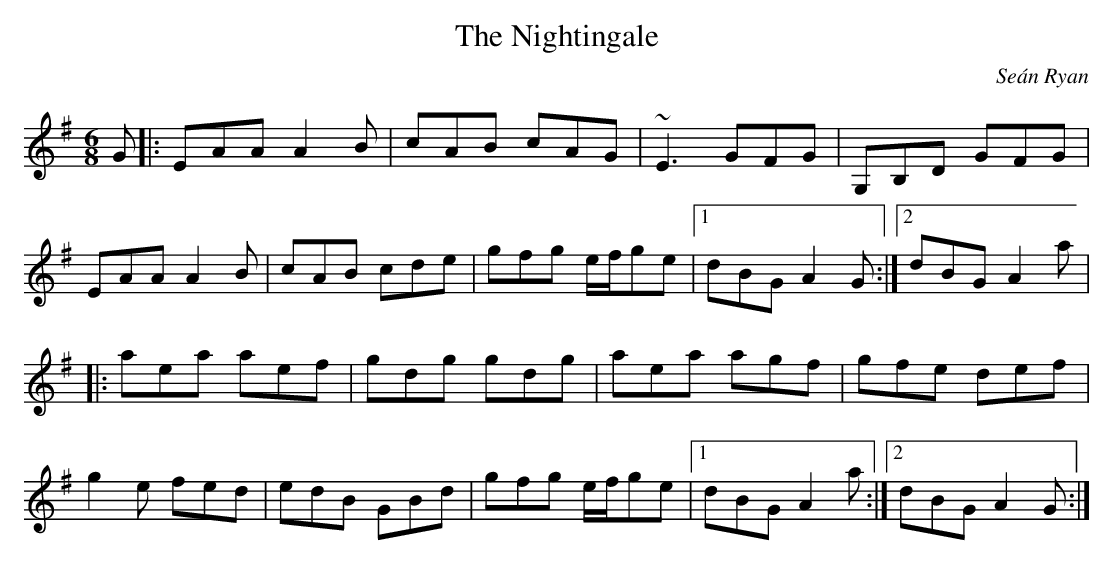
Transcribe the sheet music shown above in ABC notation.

X:1
T:Nightingale, The
M:6/8
L:1/8
C:Seán Ryan
K:ADor
G[|:EAA A2B|cAB cAG|~E3 GFG|G,B,D GFG|!
EAA A2B|cAB cde|gfg e/2f/2ge|1dBG A2G:|2dBG A2a|!
|:aea aef|gdg gdg|aea agf|gfe def|!
g2e fed|edB GBd|gfg e/2f/2ge|1dBG A2a:|2dBG A2G:|]!
